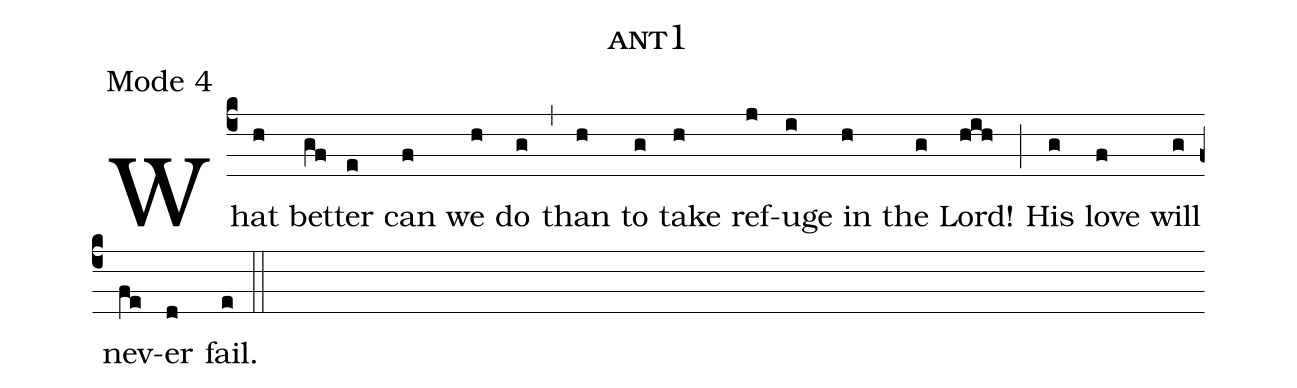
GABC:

name: ant1;
annotation: Mode 4;
%%
(c4)
What(h) bet(gf)ter(e) can(f) we(h) do(g) (,) than(h) to(g) take(h) ref(j)uge(i) in(h) the(g) Lord!(hih) (;) His(g) love(f) will(g) nev(fe)er(d) fail.(e) (::)
